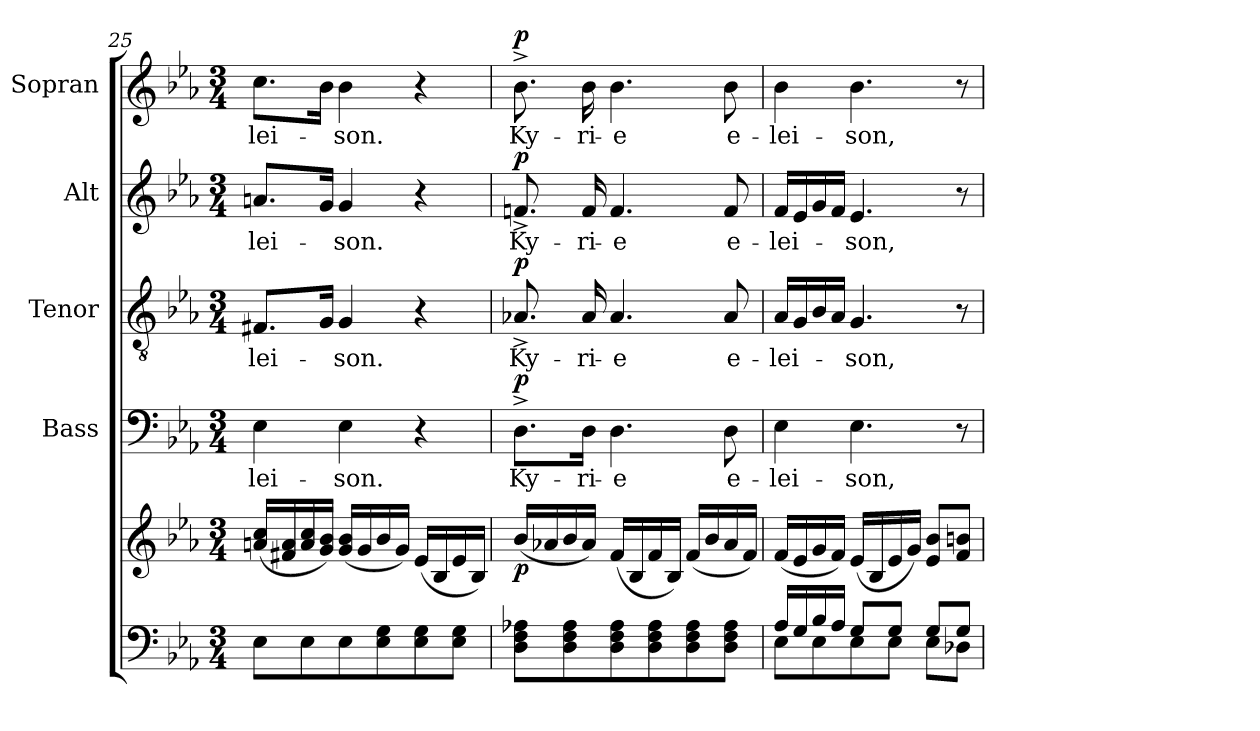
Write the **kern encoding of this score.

**kern	**kern	**dynam	**kern	**text	**dynam	**kern	**text	**dynam	**kern	**text	**dynam	**kern	**text	**dynam
*part5	*part5	*part5	*part4	*part4	*part4	*part3	*part3	*part3	*part2	*part2	*part2	*part1	*part1	*part1
*staff6	*staff5	*staff5/6	*staff4	*staff4	*staff4	*staff3	*staff3	*staff3	*staff2	*staff2	*staff2	*staff1	*staff1	*staff1
*	*	*	*I"Bass	*	*	*I"Tenor	*	*	*I"Alt	*	*	*I"Sopran	*	*
*	*	*	*I'B.	*	*	*I'T.	*	*	*I'A.	*	*	*I'S.	*	*
!!LO:PB:g=z
*clefF4	*clefG2	*	*clefF4	*	*	*clefGv2	*	*	*clefG2	*	*	*clefG2	*	*
*k[b-e-a-]	*k[b-e-a-]	*	*k[b-e-a-]	*	*	*k[b-e-a-]	*	*	*k[b-e-a-]	*	*	*k[b-e-a-]	*	*
*E-:	*E-:	*	*E-:	*	*	*E-:	*	*	*E-:	*	*	*E-:	*	*
*M3/4	*M3/4	*	*M3/4	*	*	*M3/4	*	*	*M3/4	*	*	*M3/4	*	*
=25	=25	=25	=25	=25	=25	=25	=25	=25	=25	=25	=25	=25	=25	=25
!	!	!	!	!LO:LY:b	!	!	!LO:LY:b	!	!	!LO:LY:b	!	!	!LO:LY:b	!
8E-\L	(<16an/ 16cc/LL	.	4E-\	-lei-	.	8.F#X/L	-lei-	.	8.an/L	-lei-	.	8.cc\L	-lei-	.
.	16f#X/ 16a/	.	.	.	.	.	.	.	.	.	.	.	.	.
8E-\	16a/ 16cc/	.	.	.	.	.	.	.	.	.	.	.	.	.
.	16g/ 16b-/JJ)	.	.	.	.	16G/Jk	.	.	16g/Jk	.	.	16b-\Jk	.	.
!	!	!	!	!LO:LY:b	!	!	!LO:LY:b	!	!	!LO:LY:b	!	!	!LO:LY:b	!
8E-\	(<16g/ 16b-/LL	.	4E-\	-son.	.	4G/	-son.	.	4g/	-son.	.	4b-\	-son.	.
.	16g/	.	.	.	.	.	.	.	.	.	.	.	.	.
8E-\ 8G\	16b-/	.	.	.	.	.	.	.	.	.	.	.	.	.
.	16g/JJ)	.	.	.	.	.	.	.	.	.	.	.	.	.
8E-\ 8G\	(<16e-/LL	.	4r	.	.	4r	.	.	4r	.	.	4r	.	.
.	16B-/	.	.	.	.	.	.	.	.	.	.	.	.	.
8E-\ 8G\J	16e-/	.	.	.	.	.	.	.	.	.	.	.	.	.
.	16B-/JJ)	.	.	.	.	.	.	.	.	.	.	.	.	.
=26	=26	=26	=26	=26	=26	=26	=26	=26	=26	=26	=26	=26	=26	=26
!	!	!LO:DY:b	!	!LO:LY:b	!LO:DY:a	!	!LO:LY:b	!LO:DY:a	!	!LO:LY:b	!LO:DY:a	!	!LO:LY:b	!LO:DY:a
8D\ 8F\ 8A-X\L	(<16b-/LL	p	8.D^>\L	Ky-	p	8.A-X^>/	Ky-	p	8.fn^>/	Ky-	p	8.b-^>\	Ky-	p
.	16a-X/	.	.	.	.	.	.	.	.	.	.	.	.	.
8D\ 8F\ 8A-\	16b-/	.	.	.	.	.	.	.	.	.	.	.	.	.
!	!	!	!	!LO:LY:b	!	!	!LO:LY:b	!	!	!LO:LY:b	!	!	!LO:LY:b	!
.	16a-/JJ)	.	16D\Jk	-ri-	.	16A-/	-ri-	.	16f/	-ri-	.	16b-\	-ri-	.
!	!	!	!	!LO:LY:b	!	!	!LO:LY:b	!	!	!LO:LY:b	!	!	!LO:LY:b	!
8D\ 8F\ 8A-\	(<16f/LL	.	4.D\	-e	.	4.A-/	-e	.	4.f/	-e	.	4.b-\	-e	.
.	16B-/	.	.	.	.	.	.	.	.	.	.	.	.	.
8D\ 8F\ 8A-\	16f/	.	.	.	.	.	.	.	.	.	.	.	.	.
.	16B-/JJ)	.	.	.	.	.	.	.	.	.	.	.	.	.
8D\ 8F\ 8A-\	(<16f/LL	.	.	.	.	.	.	.	.	.	.	.	.	.
.	16b-/	.	.	.	.	.	.	.	.	.	.	.	.	.
!	!	!	!	!LO:LY:b	!	!	!LO:LY:b	!	!	!LO:LY:b	!	!	!LO:LY:b	!
8D\ 8F\ 8A-\J	16a-/	.	8D\	e-	.	8A-/	e-	.	8f/	e-	.	8b-\	e-	.
.	16f/JJ)	.	.	.	.	.	.	.	.	.	.	.	.	.
=27	=27	=27	=27	=27	=27	=27	=27	=27	=27	=27	=27	=27	=27	=27
*^	*	*	*	*	*	*	*	*	*	*	*	*	*	*
!	!	!	!	!	!LO:LY:b	!	!	!LO:LY:b	!	!	!LO:LY:b	!	!	!LO:LY:b	!
16A-/LL	8E-\L	(<16f/LL	.	4E-\	-lei-	.	16A-/LL	-lei-	.	16f/LL	-lei-	.	4b-\	-lei-	.
16G/	.	16e-/	.	.	.	.	16G/	.	.	16e-/	.	.	.	.	.
16B-/	8E-\	16g/	.	.	.	.	16B-/	.	.	16g/	.	.	.	.	.
16A-/JJ	.	16f/JJ)	.	.	.	.	16A-/JJ	.	.	16f/JJ	.	.	.	.	.
!	!	!	!	!	!LO:LY:b	!	!	!LO:LY:b	!	!	!LO:LY:b	!	!	!LO:LY:b	!
8G/L	8E-\	(<16e-/LL	.	4.E-\	-son,	.	4.G/	-son,	.	4.e-/	-son,	.	4.b-\	-son,	.
.	.	16B-/	.	.	.	.	.	.	.	.	.	.	.	.	.
8G/J	8E-\J	16e-/	.	.	.	.	.	.	.	.	.	.	.	.	.
.	.	16g/JJ)	.	.	.	.	.	.	.	.	.	.	.	.	.
8G/L	8E-\L	8e-/ 8b-/L	.	.	.	.	.	.	.	.	.	.	.	.	.
8G/J	8D-X\J	8f/ 8bn/J	.	8r	.	.	8r	.	.	8r	.	.	8r	.	.
*v	*v	*	*	*	*	*	*	*	*	*	*	*	*	*	*
=	=	=	=	=	=	=	=	=	=	=	=	=	=	=
*-	*-	*-	*-	*-	*-	*-	*-	*-	*-	*-	*-	*-	*-	*-
